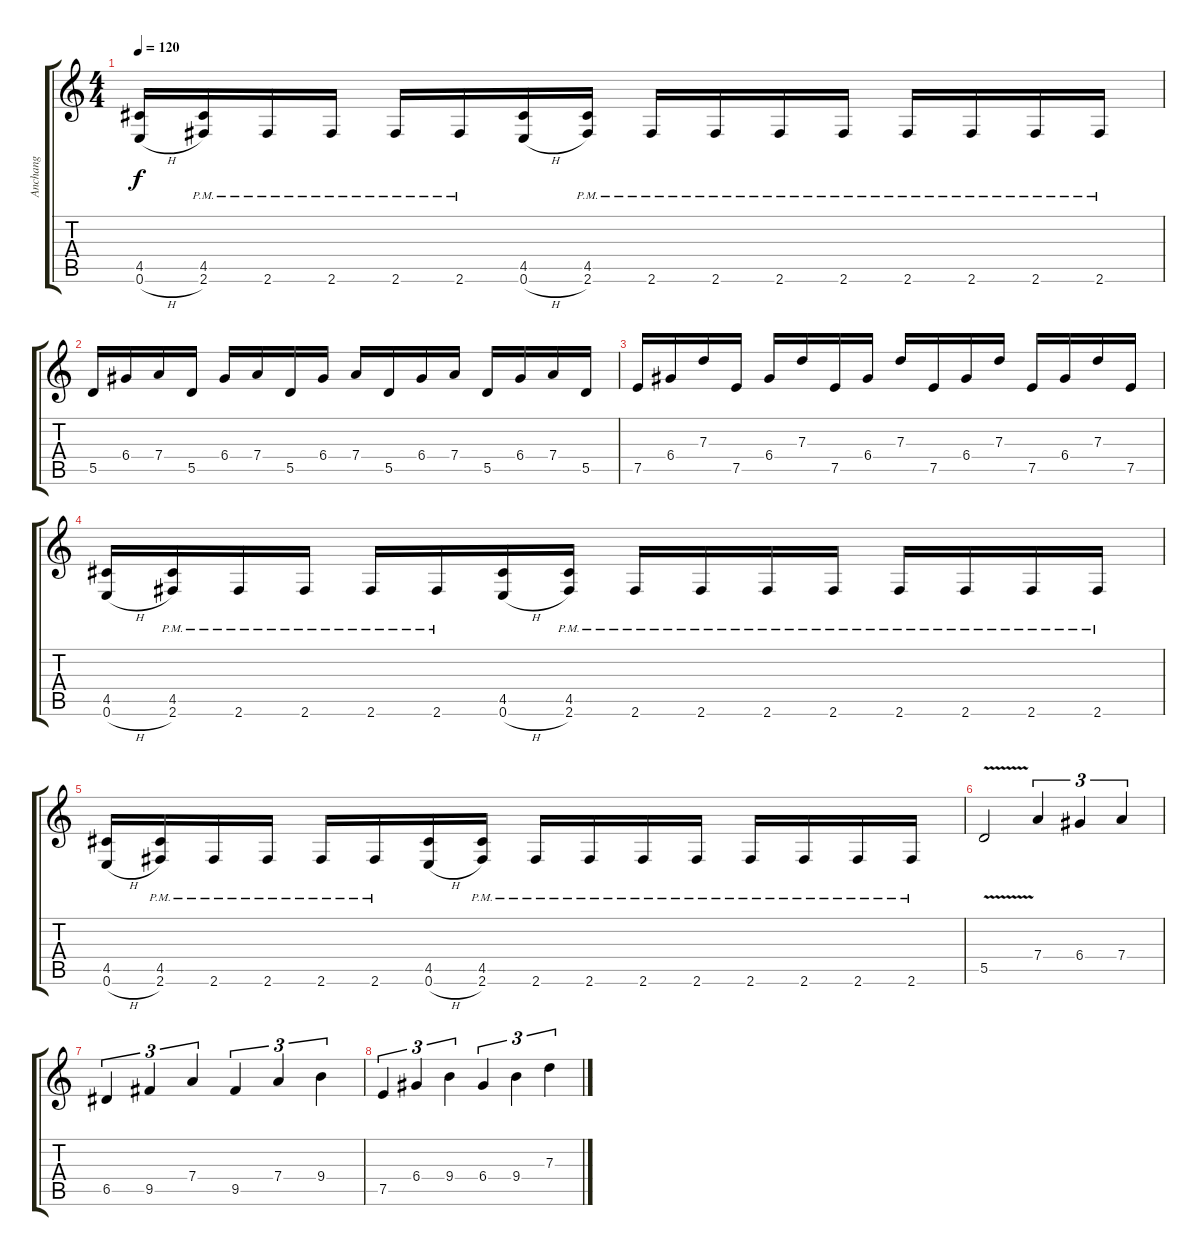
\track ("Anchang" "Anchang") {instrument overdrivenguitar}
\staff {score tabs}
\tuning (E4 B3 G3 D3 A2 E2) {hide}
\ts (4 4)
\tempo 120
\clef g2
\ks c
(4.5 0.6{h}).16{dy f} (4.5 2.6{pm}).16 2.6{pm}.16 2.6{pm}.16 2.6{pm}.16 2.6{pm}.16 (4.5 0.6{h}).16 (4.5 2.6{pm}).16 2.6{pm}.16 2.6{pm}.16 2.6{pm}.16 2.6{pm}.16 2.6{pm}.16 2.6{pm}.16 2.6{pm}.16 2.6{pm}.16 |
5.5.16 6.4.16 7.4.16 5.5.16 6.4.16 7.4.16 5.5.16 6.4.16 7.4.16 5.5.16 6.4.16 7.4.16 5.5.16 6.4.16 7.4.16 5.5.16 |
7.5.16 6.4.16 7.3.16 7.5.16 6.4.16 7.3.16 7.5.16 6.4.16 7.3.16 7.5.16 6.4.16 7.3.16 7.5.16 6.4.16 7.3.16 7.5.16 |
(4.5 0.6{h}).16 (4.5 2.6{pm}).16 2.6{pm}.16 2.6{pm}.16 2.6{pm}.16 2.6{pm}.16 (4.5 0.6{h}).16 (4.5 2.6{pm}).16 2.6{pm}.16 2.6{pm}.16 2.6{pm}.16 2.6{pm}.16 2.6{pm}.16 2.6{pm}.16 2.6{pm}.16 2.6{pm}.16 |
(4.5 0.6{h}).16 (4.5 2.6{pm}).16 2.6{pm}.16 2.6{pm}.16 2.6{pm}.16 2.6{pm}.16 (4.5 0.6{h}).16 (4.5 2.6{pm}).16 2.6{pm}.16 2.6{pm}.16 2.6{pm}.16 2.6{pm}.16 2.6{pm}.16 2.6{pm}.16 2.6{pm}.16 2.6{pm}.16 |
5.5{v}.2 7.4.4{tu (3 2)} 6.4.4{tu (3 2)} 7.4.4{tu (3 2)} |
6.5.4{tu (3 2)} 9.5.4{tu (3 2)} 7.4.4{tu (3 2)} 9.5.4{tu (3 2)} 7.4.4{tu (3 2)} 9.4.4{tu (3 2)} |
7.5.4{tu (3 2)} 6.4.4{tu (3 2)} 9.4.4{tu (3 2)} 6.4.4{tu (3 2)} 9.4.4{tu (3 2)} 7.3.4{tu (3 2)}
